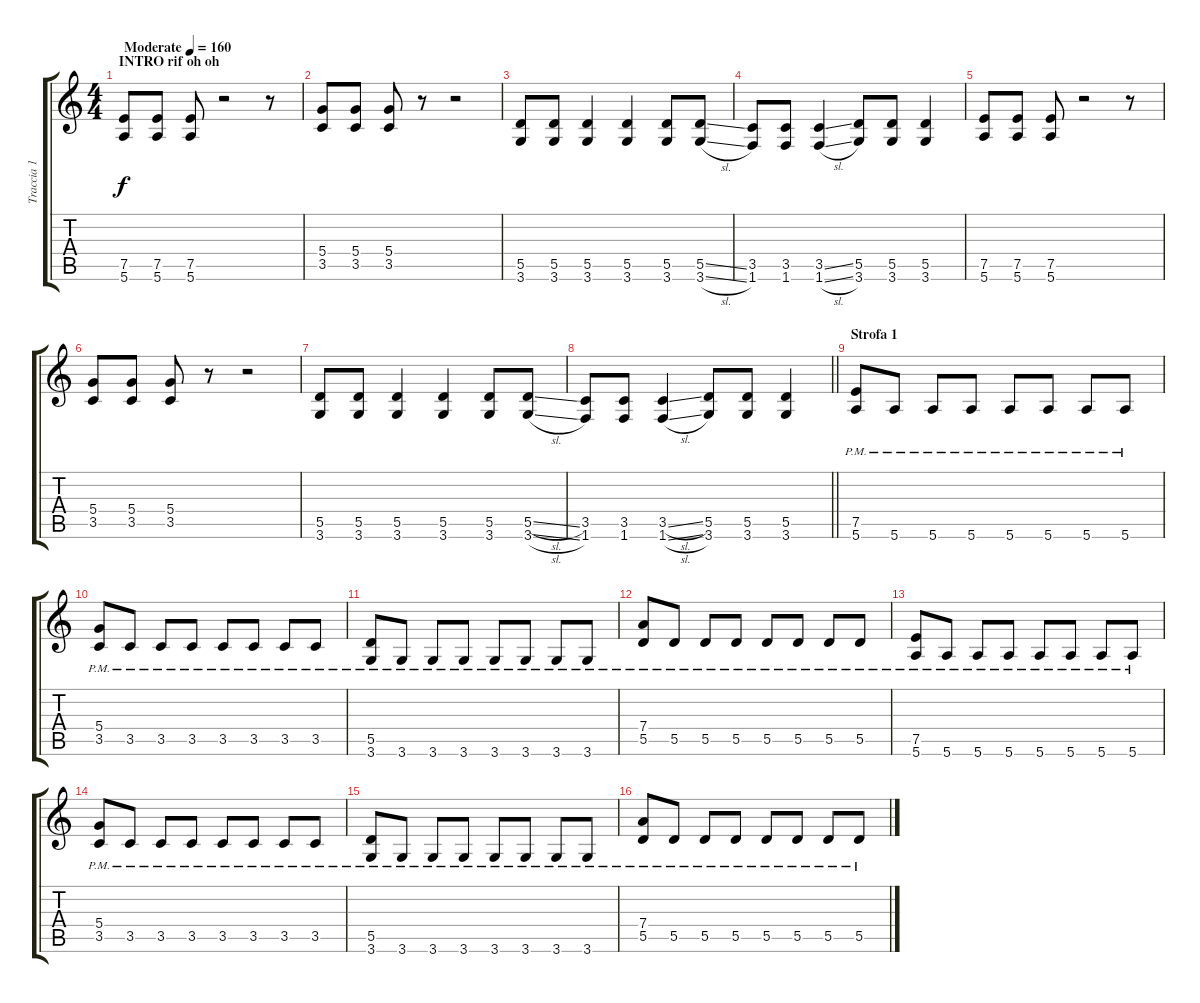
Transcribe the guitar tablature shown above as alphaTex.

\track ("Traccia 1" "Traccia 1") {instrument distortionguitar}
\staff {score tabs}
\tuning (E4 B3 G3 D3 A2 E2) {hide}
\ts (4 4)
\section ("" "INTRO rif oh oh")
\tempo (160 "Moderate")
\clef g2
\ks c
(7.5 5.6).8{dy f instrument distortionguitar} (7.5 5.6).8 (7.5 5.6).8 r.2 r.8 |
(5.4 3.5).8 (5.4 3.5).8 (5.4 3.5).8 r.8 r.2 |
(5.5 3.6).8 (5.5 3.6).8 (5.5 3.6).4 (5.5 3.6).4 (5.5 3.6).8 (5.5{ss} 3.6{sl}).8 |
(3.5 1.6).8 (3.5 1.6).8 (3.5{ss} 1.6{sl}).4 (5.5 3.6).8 (5.5 3.6).8 (5.5 3.6).4 |
(7.5 5.6).8 (7.5 5.6).8 (7.5 5.6).8 r.2 r.8 |
(5.4 3.5).8 (5.4 3.5).8 (5.4 3.5).8 r.8 r.2 |
(5.5 3.6).8 (5.5 3.6).8 (5.5 3.6).4 (5.5 3.6).4 (5.5 3.6).8 (5.5{sl} 3.6{sl}).8 |
\barLineRight lightlight
(3.5 1.6).8 (3.5 1.6).8 (3.5{sl} 1.6{sl}).4 (5.5 3.6).8 (5.5 3.6).8 (5.5 3.6).4 |
\section ("" "Strofa 1")
(7.5 5.6{pm}).8 5.6{pm}.8 5.6{pm}.8 5.6{pm}.8 5.6{pm}.8 5.6{pm}.8 5.6{pm}.8 5.6{pm}.8 |
(5.4 3.5{pm}).8 3.5{pm}.8 3.5{pm}.8 3.5{pm}.8 3.5{pm}.8 3.5{pm}.8 3.5{pm}.8 3.5{pm}.8 |
(5.5 3.6{pm}).8 3.6{pm}.8 3.6{pm}.8 3.6{pm}.8 3.6{pm}.8 3.6{pm}.8 3.6{pm}.8 3.6{pm}.8 |
(7.4 5.5{pm}).8 5.5{pm}.8 5.5{pm}.8 5.5{pm}.8 5.5{pm}.8 5.5{pm}.8 5.5{pm}.8 5.5{pm}.8 |
(7.5 5.6{pm}).8 5.6{pm}.8 5.6{pm}.8 5.6{pm}.8 5.6{pm}.8 5.6{pm}.8 5.6{pm}.8 5.6{pm}.8 |
(5.4 3.5{pm}).8 3.5{pm}.8 3.5{pm}.8 3.5{pm}.8 3.5{pm}.8 3.5{pm}.8 3.5{pm}.8 3.5{pm}.8 |
(5.5 3.6{pm}).8 3.6{pm}.8 3.6{pm}.8 3.6{pm}.8 3.6{pm}.8 3.6{pm}.8 3.6{pm}.8 3.6{pm}.8 |
(7.4 5.5{pm}).8 5.5{pm}.8 5.5{pm}.8 5.5{pm}.8 5.5{pm}.8 5.5{pm}.8 5.5{pm}.8 5.5{pm}.8
